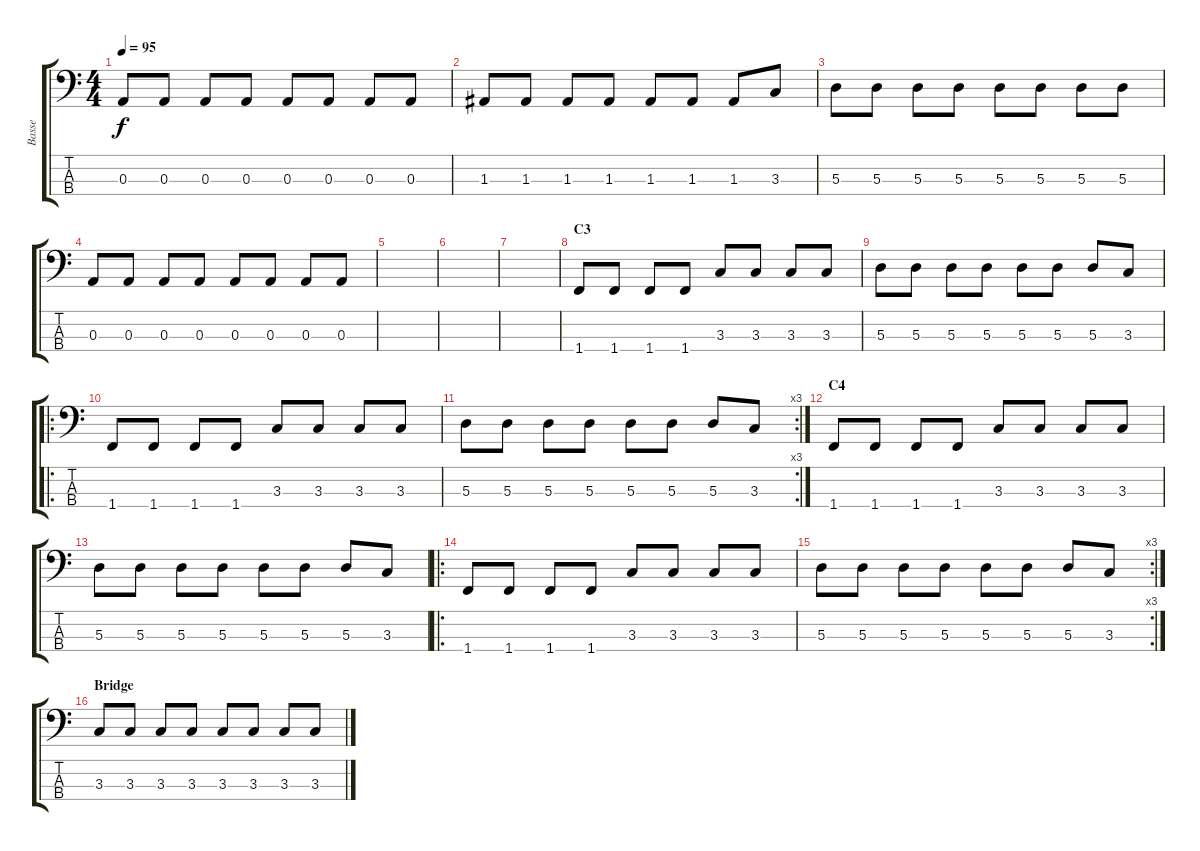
\track ("Basse" "Basse") {instrument electricbassfinger}
\staff {score tabs}
\tuning (G2 D2 A1 E1) {hide}
\ts (4 4)
\tempo 95
\clef f4
\ks c
0.3.8{dy f} 0.3.8 0.3.8 0.3.8 0.3.8 0.3.8 0.3.8 0.3.8 |
1.3.8 1.3.8 1.3.8 1.3.8 1.3.8 1.3.8 1.3.8 3.3.8 |
5.3.8 5.3.8 5.3.8 5.3.8 5.3.8 5.3.8 5.3.8 5.3.8 |
0.3.8 0.3.8 0.3.8 0.3.8 0.3.8 0.3.8 0.3.8 0.3.8 |
|
|
|
\section ("" "C3")
1.4.8 1.4.8 1.4.8 1.4.8 3.3.8 3.3.8 3.3.8 3.3.8 |
5.3.8 5.3.8 5.3.8 5.3.8 5.3.8 5.3.8 5.3.8 3.3.8 |
\ro
1.4.8 1.4.8 1.4.8 1.4.8 3.3.8 3.3.8 3.3.8 3.3.8 |
\rc 3
5.3.8 5.3.8 5.3.8 5.3.8 5.3.8 5.3.8 5.3.8 3.3.8 |
\section ("" "C4")
1.4.8 1.4.8 1.4.8 1.4.8 3.3.8 3.3.8 3.3.8 3.3.8 |
5.3.8 5.3.8 5.3.8 5.3.8 5.3.8 5.3.8 5.3.8 3.3.8 |
\ro
1.4.8 1.4.8 1.4.8 1.4.8 3.3.8 3.3.8 3.3.8 3.3.8 |
\rc 3
5.3.8 5.3.8 5.3.8 5.3.8 5.3.8 5.3.8 5.3.8 3.3.8 |
\section ("" "Bridge")
3.3.8 3.3.8 3.3.8 3.3.8 3.3.8 3.3.8 3.3.8 3.3.8
